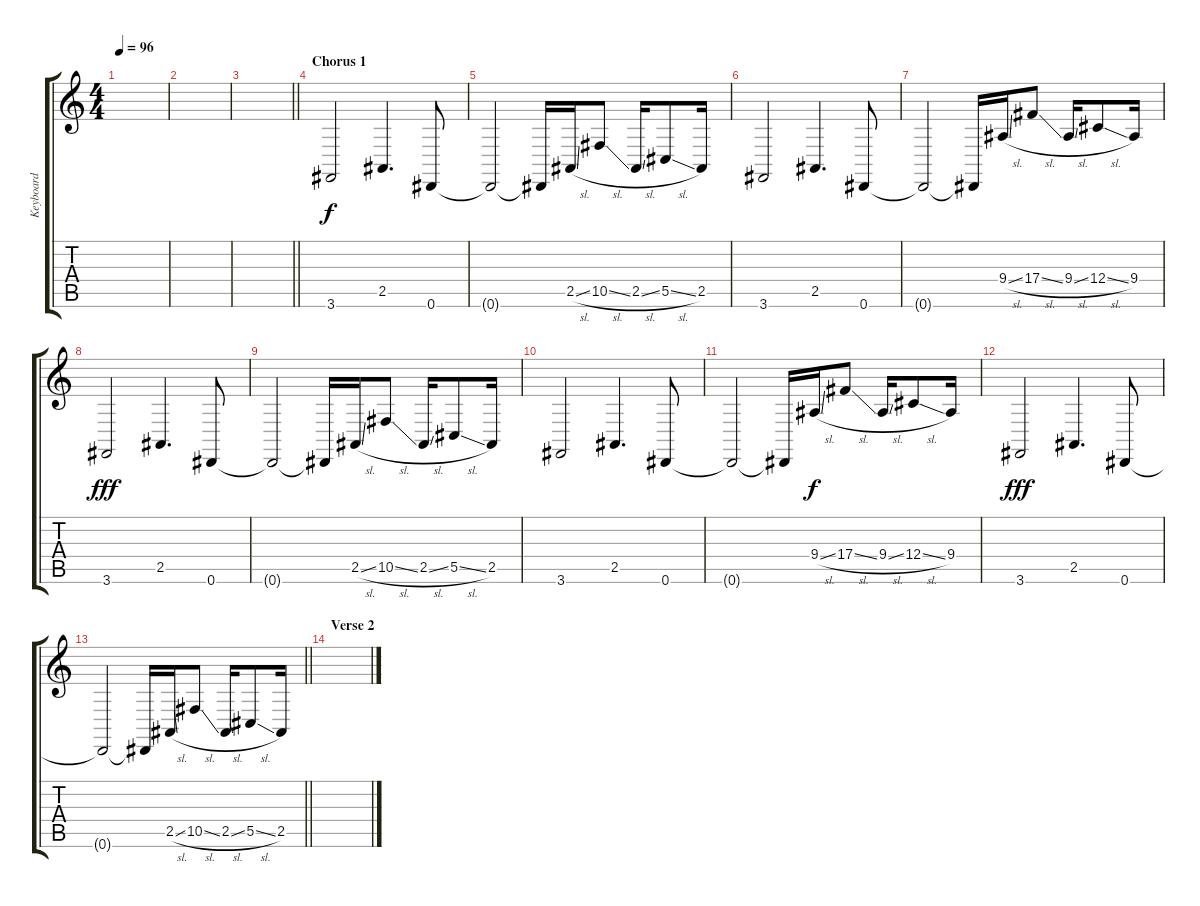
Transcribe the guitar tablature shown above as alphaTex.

\track ("Keyboard" "Keyboard") {instrument lead2sawtooth}
\staff {score tabs}
\tuning (Eb4 Bb3 Gb3 Db3 Ab2 Eb2) {hide}
\ts (4 4)
\tempo 96
\clef g2
\ks c
|
|
\barLineRight lightlight
|
\section ("" "Chorus 1")
3.6.2 2.5.4{d} 0.6.8 |
0.6{t}.2 0.6{t}.16 2.5{sl}.16 10.5{sl}.8 2.5{sl}.16 5.5{sl}.8 2.5.16 |
3.6.2 2.5.4{d} 0.6.8 |
0.6{t}.2 0.6{t}.16 9.4{sl}.16{dy f} 17.4{sl}.8 9.4{sl}.16 12.4{sl}.8 9.4.16 |
3.6.2{dy fff} 2.5.4{d} 0.6.8 |
0.6{t}.2 0.6{t}.16 2.5{sl}.16 10.5{sl}.8 2.5{sl}.16 5.5{sl}.8 2.5.16 |
3.6.2 2.5.4{d} 0.6.8 |
0.6{t}.2 0.6{t}.16 9.4{sl}.16{dy f} 17.4{sl}.8 9.4{sl}.16 12.4{sl}.8 9.4.16 |
3.6.2{dy fff} 2.5.4{d} 0.6.8 |
\barLineRight lightlight
0.6{t}.2 0.6{t}.16 2.5{sl}.16 10.5{sl}.8 2.5{sl}.16 5.5{sl}.8 2.5.16 |
\section ("" "Verse 2")
